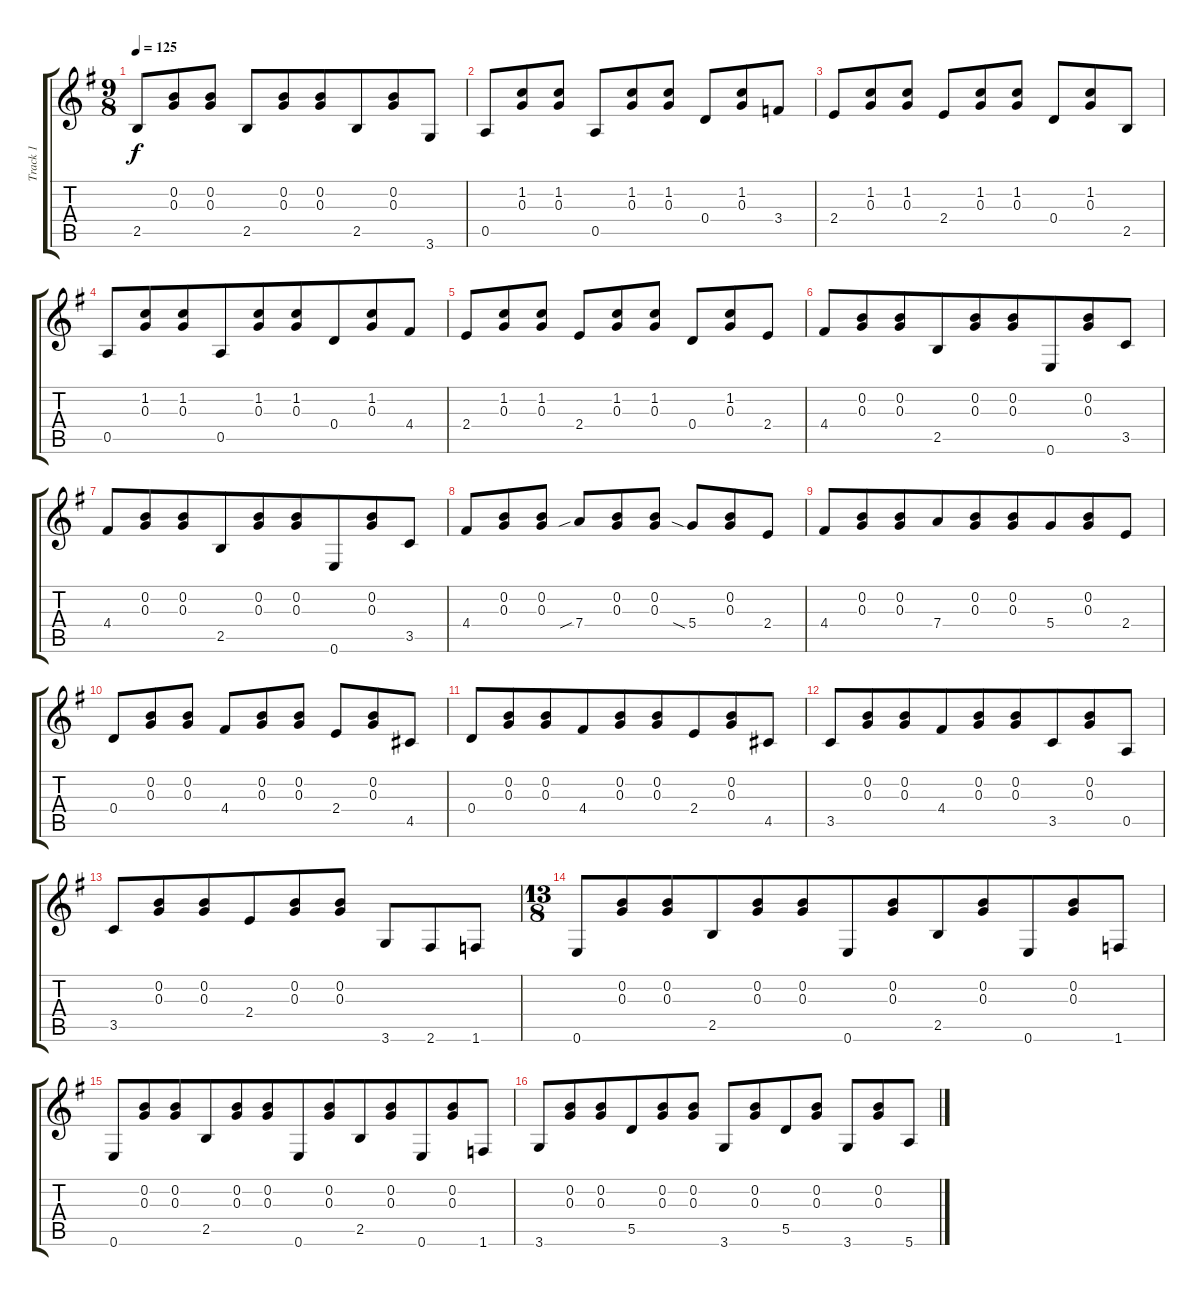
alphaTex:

\track ("Track 1" "Track 1") {instrument acousticguitarnylon}
\staff {score tabs}
\tuning (E4 B3 G3 D3 A2 E2) {hide}
\ts (9 8)
\tempo 125
\clef g2
\ks g
2.5.8{dy f} (0.2 0.3).8{beam merge} (0.2 0.3).8 2.5.8 (0.2 0.3).8{beam merge} (0.2 0.3).8{beam merge} 2.5.8 (0.2 0.3).8 3.6.8 |
0.5.8{beam merge} (1.2 0.3).8{beam merge} (1.2 0.3).8 0.5.8{beam merge} (1.2 0.3).8{beam merge} (1.2 0.3).8 0.4.8{beam merge} (1.2 0.3).8 3.4.8 |
2.4.8{beam merge} (1.2 0.3).8{beam merge} (1.2 0.3).8 2.4.8{beam merge} (1.2 0.3).8{beam merge} (1.2 0.3).8 0.4.8{beam merge} (1.2 0.3).8 2.5.8 |
0.5.8{beam merge} (1.2 0.3).8{beam merge} (1.2 0.3).8{beam merge} 0.5.8{beam merge} (1.2 0.3).8{beam merge} (1.2 0.3).8{beam merge} 0.4.8{beam merge} (1.2 0.3).8 4.4.8 |
2.4.8 (1.2 0.3).8 (1.2 0.3).8 2.4.8 (1.2 0.3).8{beam merge} (1.2 0.3).8 0.4.8{beam merge} (1.2 0.3).8 2.4.8 |
4.4.8{beam merge} (0.2 0.3).8{beam merge} (0.2 0.3).8{beam merge} 2.5.8{beam merge} (0.2 0.3).8{beam merge} (0.2 0.3).8{beam merge} 0.6.8{beam merge} (0.2 0.3).8{beam merge} 3.5.8 |
4.4.8{beam merge} (0.2 0.3).8{beam merge} (0.2 0.3).8{beam merge} 2.5.8{beam merge} (0.2 0.3).8{beam merge} (0.2 0.3).8{beam merge} 0.6.8{beam merge} (0.2 0.3).8{beam merge} 3.5.8 |
4.4.8{beam merge} (0.2 0.3).8{beam merge} (0.2 0.3).8 7.4{sib}.8 (0.2 0.3).8{beam merge} (0.2 0.3).8 5.4{sia}.8 (0.2 0.3).8{beam merge} 2.4.8 |
4.4.8 (0.2 0.3).8 (0.2 0.3).8{beam merge} 7.4.8 (0.2 0.3).8 (0.2 0.3).8{beam merge} 5.4.8 (0.2 0.3).8 2.4.8 |
0.4.8 (0.2 0.3).8 (0.2 0.3).8 4.4.8 (0.2 0.3).8 (0.2 0.3).8 2.4.8 (0.2 0.3).8 4.5.8 |
0.4.8 (0.2 0.3).8 (0.2 0.3).8{beam merge} 4.4.8 (0.2 0.3).8 (0.2 0.3).8{beam merge} 2.4.8 (0.2 0.3).8{beam merge} 4.5.8 |
3.5.8 (0.2 0.3).8 (0.2 0.3).8{beam merge} 4.4.8 (0.2 0.3).8 (0.2 0.3).8{beam merge} 3.5.8 (0.2 0.3).8{beam merge} 0.5.8 |
3.5.8 (0.2 0.3).8 (0.2 0.3).8{beam merge} 2.4.8 (0.2 0.3).8 (0.2 0.3).8 3.6.8 2.6.8 1.6.8 |
\ts (13 8)
0.6.8{beam merge} (0.2 0.3).8{beam merge} (0.2 0.3).8{beam merge} 2.5.8{beam merge} (0.2 0.3).8{beam merge} (0.2 0.3).8{beam merge} 0.6.8{beam merge} (0.2 0.3).8{beam merge} 2.5.8{beam merge} (0.2 0.3).8{beam merge} 0.6.8{beam merge} (0.2 0.3).8{beam merge} 1.6.8 |
0.6.8{beam merge} (0.2 0.3).8{beam merge} (0.2 0.3).8{beam merge} 2.5.8{beam merge} (0.2 0.3).8{beam merge} (0.2 0.3).8{beam merge} 0.6.8{beam merge} (0.2 0.3).8{beam merge} 2.5.8{beam merge} (0.2 0.3).8{beam merge} 0.6.8{beam merge} (0.2 0.3).8{beam merge} 1.6.8 |
3.6.8{beam merge} (0.2 0.3).8{beam merge} (0.2 0.3).8{beam merge} 5.5.8{beam merge} (0.2 0.3).8{beam merge} (0.2 0.3).8{beam split} 3.6.8{beam merge} (0.2 0.3).8{beam merge} 5.5.8{beam merge} (0.2 0.3).8 3.6.8{beam merge} (0.2 0.3).8{beam merge} 5.6.8
